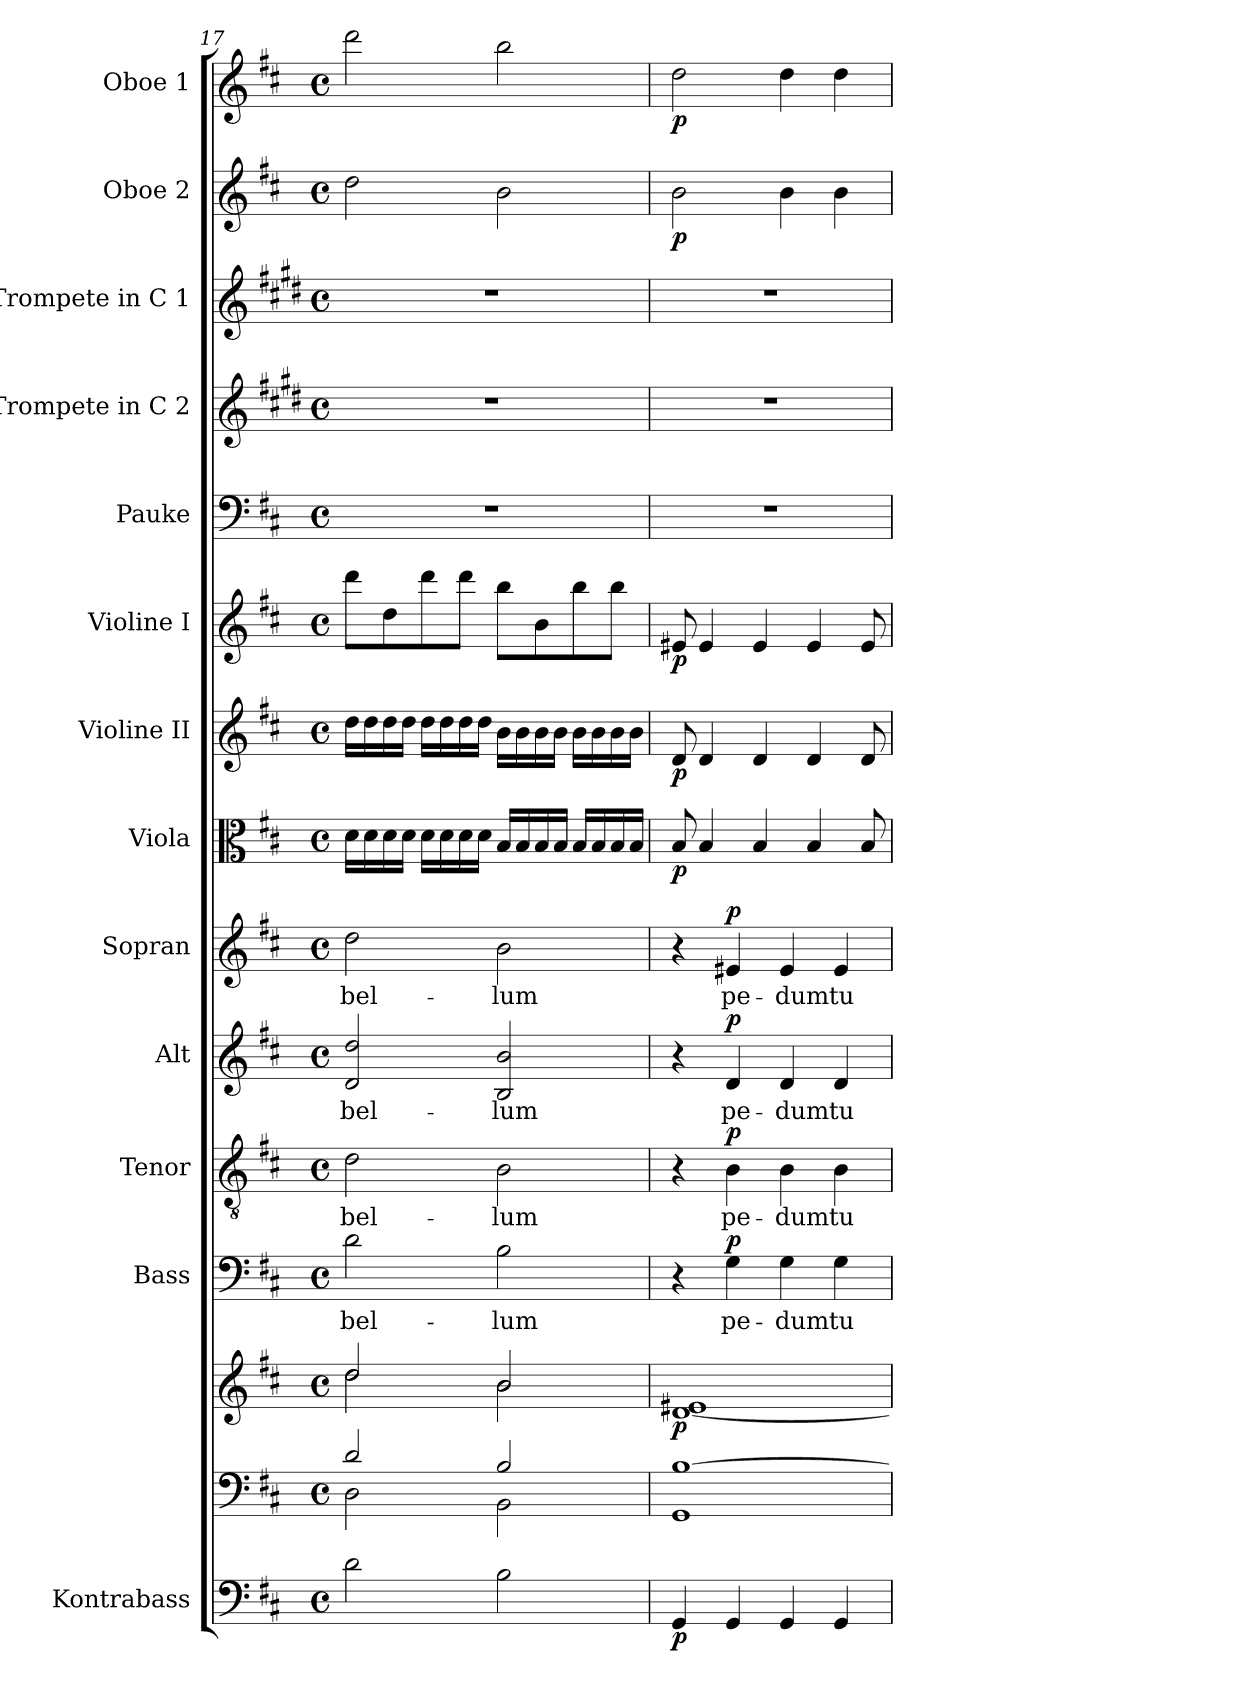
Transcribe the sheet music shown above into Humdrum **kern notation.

**kern	**dynam	**kern	**kern	**dynam	**kern	**text	**dynam	**kern	**text	**dynam	**kern	**text	**dynam	**kern	**text	**dynam	**kern	**dynam	**kern	**dynam	**kern	**dynam	**kern	**kern	**kern	**kern	**dynam	**kern	**dynam
*part14	*part14	*part13	*part13	*part13	*part12	*part12	*part12	*part11	*part11	*part11	*part10	*part10	*part10	*part9	*part9	*part9	*part8	*part8	*part7	*part7	*part6	*part6	*part5	*part4	*part3	*part2	*part2	*part1	*part1
*staff15	*staff15	*staff14	*staff13	*staff13/14	*staff12	*staff12	*staff12	*staff11	*staff11	*staff11	*staff10	*staff10	*staff10	*staff9	*staff9	*staff9	*staff8	*staff8	*staff7	*staff7	*staff6	*staff6	*staff5	*staff4	*staff3	*staff2	*staff2	*staff1	*staff1
*I"Kontrabass	*	*	*	*	*I"Bass	*	*	*I"Tenor	*	*	*I"Alt	*	*	*I"Sopran	*	*	*I"Viola	*	*I"Violine II	*	*I"Violine I	*	*I"Pauke	*I"Trompete in C 2	*I"Trompete in C 1	*I"Oboe 2	*	*I"Oboe 1	*
*I'Kb.	*	*	*	*	*I'B	*	*	*I'T	*	*	*I'A	*	*	*I'S	*	*	*I'Vla.	*	*I'Vl. II	*	*I'Vl. I	*	*I'Pk.	*	*	*I'Ob. 2	*	*I'Ob. 1	*
!!LO:PB:g=z
*clefF4	*	*clefF4	*clefG2	*	*clefF4	*	*	*clefGv2	*	*	*clefG2	*	*	*clefG2	*	*	*clefC3	*	*clefG2	*	*clefG2	*	*clefF4	*clefG2	*clefG2	*clefG2	*	*clefG2	*
*ITrd7c12	*	*	*	*	*	*	*	*	*	*	*	*	*	*	*	*	*	*	*	*	*	*	*	*ITrd1c2	*ITrd1c2	*	*	*	*
*k[f#c#]	*	*k[f#c#]	*k[f#c#]	*	*k[f#c#]	*	*	*k[f#c#]	*	*	*k[f#c#]	*	*	*k[f#c#]	*	*	*k[f#c#]	*	*k[f#c#]	*	*k[f#c#]	*	*k[f#c#]	*k[f#c#]	*k[f#c#]	*k[f#c#]	*	*k[f#c#]	*
*D:	*	*D:	*D:	*	*D:	*	*	*D:	*	*	*D:	*	*	*D:	*	*	*D:	*	*D:	*	*D:	*	*D:	*D:	*D:	*D:	*	*D:	*
*M4/4	*	*M4/4	*M4/4	*	*M4/4	*	*	*M4/4	*	*	*M4/4	*	*	*M4/4	*	*	*M4/4	*	*M4/4	*	*M4/4	*	*M4/4	*M4/4	*M4/4	*M4/4	*	*M4/4	*
*met(c)	*	*met(c)	*met(c)	*	*met(c)	*	*	*met(c)	*	*	*met(c)	*	*	*met(c)	*	*	*met(c)	*	*met(c)	*	*met(c)	*	*met(c)	*met(c)	*met(c)	*met(c)	*	*met(c)	*
=17	=17	=17	=17	=17	=17	=17	=17	=17	=17	=17	=17	=17	=17	=17	=17	=17	=17	=17	=17	=17	=17	=17	=17	=17	=17	=17	=17	=17	=17
*	*	*^	*^	*	*	*	*	*	*	*	*	*	*	*	*	*	*	*	*	*	*	*	*	*	*	*	*	*	*
!	!	!	!	!	!	!	!	!LO:LY:b	!	!	!LO:LY:b	!	!	!LO:LY:b	!	!	!LO:LY:b	!	!	!	!	!	!	!	!	!	!	!	!	!	!
2D\	.	2d/	2D\	2dd/	2dd\	.	2d\	-bel-	.	2d\	-bel-	.	2d/ 2dd/	-bel-	.	2dd\	-bel-	.	16d\LL	.	16dd\LL	.	8ddd\L	.	1r	1r	1r	2dd\	.	2ddd\	.
.	.	.	.	.	.	.	.	.	.	.	.	.	.	.	.	.	.	.	16d\	.	16dd\	.	.	.	.	.	.	.	.	.	.
.	.	.	.	.	.	.	.	.	.	.	.	.	.	.	.	.	.	.	16d\	.	16dd\	.	8dd\	.	.	.	.	.	.	.	.
.	.	.	.	.	.	.	.	.	.	.	.	.	.	.	.	.	.	.	16d\JJ	.	16dd\JJ	.	.	.	.	.	.	.	.	.	.
.	.	.	.	.	.	.	.	.	.	.	.	.	.	.	.	.	.	.	16d\LL	.	16dd\LL	.	8ddd\	.	.	.	.	.	.	.	.
.	.	.	.	.	.	.	.	.	.	.	.	.	.	.	.	.	.	.	16d\	.	16dd\	.	.	.	.	.	.	.	.	.	.
.	.	.	.	.	.	.	.	.	.	.	.	.	.	.	.	.	.	.	16d\	.	16dd\	.	8ddd\J	.	.	.	.	.	.	.	.
.	.	.	.	.	.	.	.	.	.	.	.	.	.	.	.	.	.	.	16d\JJ	.	16dd\JJ	.	.	.	.	.	.	.	.	.	.
!	!	!	!	!	!	!	!	!LO:LY:b	!	!	!LO:LY:b	!	!	!LO:LY:b	!	!	!LO:LY:b	!	!	!	!	!	!	!	!	!	!	!	!	!	!
2BB\	.	2B/	2BB\	2b/	2b\	.	2B\	-lum	.	2B\	-lum	.	2B/ 2b/	-lum	.	2b\	-lum	.	16B/LL	.	16b\LL	.	8bb\L	.	.	.	.	2b\	.	2bb\	.
.	.	.	.	.	.	.	.	.	.	.	.	.	.	.	.	.	.	.	16B/	.	16b\	.	.	.	.	.	.	.	.	.	.
.	.	.	.	.	.	.	.	.	.	.	.	.	.	.	.	.	.	.	16B/	.	16b\	.	8b\	.	.	.	.	.	.	.	.
.	.	.	.	.	.	.	.	.	.	.	.	.	.	.	.	.	.	.	16B/JJ	.	16b\JJ	.	.	.	.	.	.	.	.	.	.
.	.	.	.	.	.	.	.	.	.	.	.	.	.	.	.	.	.	.	16B/LL	.	16b\LL	.	8bb\	.	.	.	.	.	.	.	.
.	.	.	.	.	.	.	.	.	.	.	.	.	.	.	.	.	.	.	16B/	.	16b\	.	.	.	.	.	.	.	.	.	.
.	.	.	.	.	.	.	.	.	.	.	.	.	.	.	.	.	.	.	16B/	.	16b\	.	8bb\J	.	.	.	.	.	.	.	.
.	.	.	.	.	.	.	.	.	.	.	.	.	.	.	.	.	.	.	16B/JJ	.	16b\JJ	.	.	.	.	.	.	.	.	.	.
*	*	*	*	*v	*v	*	*	*	*	*	*	*	*	*	*	*	*	*	*	*	*	*	*	*	*	*	*	*	*	*	*
=18	=18	=18	=18	=18	=18	=18	=18	=18	=18	=18	=18	=18	=18	=18	=18	=18	=18	=18	=18	=18	=18	=18	=18	=18	=18	=18	=18	=18	=18	=18
!	!LO:DY:b	!	!	!	!LO:DY:b	!	!	!	!	!	!	!	!	!	!	!	!	!	!LO:DY:b	!	!LO:DY:b	!	!LO:DY:b	!	!	!	!	!LO:DY:b	!	!LO:DY:b
4GGG/	p	[>1B	1GG	[1d 1e#X	p	4r	.	.	4r	.	.	4r	.	.	4r	.	.	8B/	p	8d/	p	8e#X/	p	1r	1r	1r	2b\	p	2dd\	p
.	.	.	.	.	.	.	.	.	.	.	.	.	.	.	.	.	.	4B/	.	4d/	.	4e#/	.	.	.	.	.	.	.	.
!	!	!	!	!	!	!	!LO:LY:b	!LO:DY:a	!	!LO:LY:b	!LO:DY:a	!	!LO:LY:b	!LO:DY:a	!	!LO:LY:b	!LO:DY:a	!	!	!	!	!	!	!	!	!	!	!	!	!
4GGG/	.	.	.	.	.	4G\	pe-	p	4B\	pe-	p	4d/	pe-	p	4e#X/	pe-	p	.	.	.	.	.	.	.	.	.	.	.	.	.
.	.	.	.	.	.	.	.	.	.	.	.	.	.	.	.	.	.	4B/	.	4d/	.	4e#/	.	.	.	.	.	.	.	.
!	!	!	!	!	!	!	!LO:LY:b	!	!	!LO:LY:b	!	!	!LO:LY:b	!	!	!LO:LY:b	!	!	!	!	!	!	!	!	!	!	!	!	!	!
4GGG/	.	.	.	.	.	4G\	-dum	.	4B\	-dum	.	4d/	-dum	.	4e#/	-dum	.	.	.	.	.	.	.	.	.	.	4b\	.	4dd\	.
.	.	.	.	.	.	.	.	.	.	.	.	.	.	.	.	.	.	4B/	.	4d/	.	4e#/	.	.	.	.	.	.	.	.
!	!	!	!	!	!	!	!LO:LY:b	!	!	!LO:LY:b	!	!	!LO:LY:b	!	!	!LO:LY:b	!	!	!	!	!	!	!	!	!	!	!	!	!	!
4GGG/	.	.	.	.	.	4G\	tu-	.	4B\	tu-	.	4d/	tu-	.	4e#/	tu-	.	.	.	.	.	.	.	.	.	.	4b\	.	4dd\	.
.	.	.	.	.	.	.	.	.	.	.	.	.	.	.	.	.	.	8B/	.	8d/	.	8e#/	.	.	.	.	.	.	.	.
*	*	*v	*v	*	*	*	*	*	*	*	*	*	*	*	*	*	*	*	*	*	*	*	*	*	*	*	*	*	*	*
=	=	=	=	=	=	=	=	=	=	=	=	=	=	=	=	=	=	=	=	=	=	=	=	=	=	=	=	=	=
*-	*-	*-	*-	*-	*-	*-	*-	*-	*-	*-	*-	*-	*-	*-	*-	*-	*-	*-	*-	*-	*-	*-	*-	*-	*-	*-	*-	*-	*-
